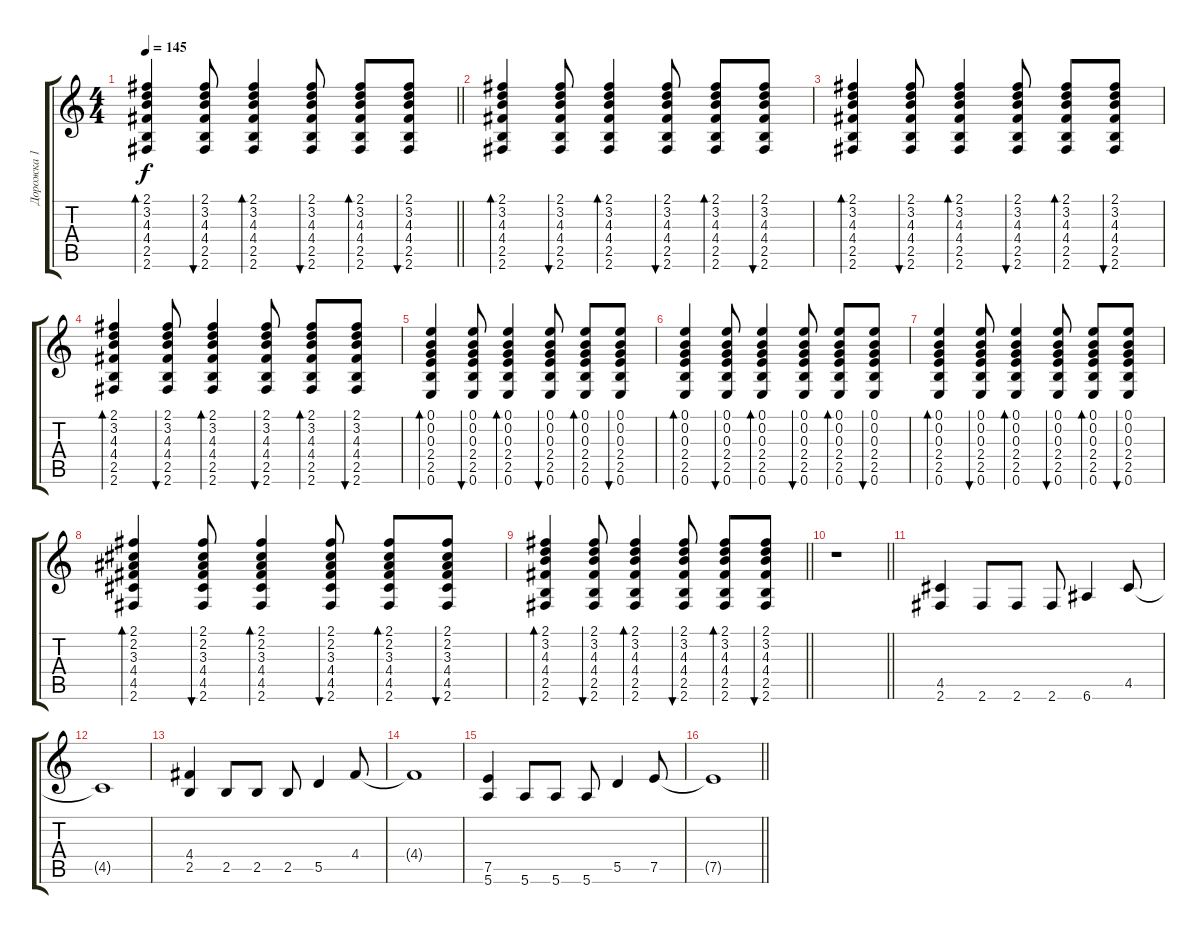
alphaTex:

\track ("Дорожка 1" "Дорожка 1") {instrument acousticguitarsteel}
\staff {score tabs}
\tuning (E4 B3 G3 D3 A2 E2) {hide}
\ts (4 4)
\tempo 145
\clef g2
\barLineRight lightlight
\ks c
(2.1 3.2 4.3 4.4 2.5 2.6).4{bd 60 dy f} (2.1 3.2 4.3 4.4 2.5 2.6).8{bu 60} (2.1 3.2 4.3 4.4 2.5 2.6).4{bd 60} (2.1 3.2 4.3 4.4 2.5 2.6).8{bu 60} (2.1 3.2 4.3 4.4 2.5 2.6).8{bd 60} (2.1 3.2 4.3 4.4 2.5 2.6).8{bu 60} |
(2.1 3.2 4.3 4.4 2.5 2.6).4{bd 60} (2.1 3.2 4.3 4.4 2.5 2.6).8{bu 60} (2.1 3.2 4.3 4.4 2.5 2.6).4{bd 60} (2.1 3.2 4.3 4.4 2.5 2.6).8{bu 60} (2.1 3.2 4.3 4.4 2.5 2.6).8{bd 60} (2.1 3.2 4.3 4.4 2.5 2.6).8{bu 60} |
(2.1 3.2 4.3 4.4 2.5 2.6).4{bd 60} (2.1 3.2 4.3 4.4 2.5 2.6).8{bu 60} (2.1 3.2 4.3 4.4 2.5 2.6).4{bd 60} (2.1 3.2 4.3 4.4 2.5 2.6).8{bu 60} (2.1 3.2 4.3 4.4 2.5 2.6).8{bd 60} (2.1 3.2 4.3 4.4 2.5 2.6).8{bu 60} |
(2.1 3.2 4.3 4.4 2.5 2.6).4{bd 60} (2.1 3.2 4.3 4.4 2.5 2.6).8{bu 60} (2.1 3.2 4.3 4.4 2.5 2.6).4{bd 60} (2.1 3.2 4.3 4.4 2.5 2.6).8{bu 60} (2.1 3.2 4.3 4.4 2.5 2.6).8{bd 60} (2.1 3.2 4.3 4.4 2.5 2.6).8{bu 60} |
(0.1 0.2 0.3 2.4 2.5 0.6).4{bd 60} (0.1 0.2 0.3 2.4 2.5 0.6).8{bu 60} (0.1 0.2 0.3 2.4 2.5 0.6).4{bd 60} (0.1 0.2 0.3 2.4 2.5 0.6).8{bu 60} (0.1 0.2 0.3 2.4 2.5 0.6).8{bd 60} (0.1 0.2 0.3 2.4 2.5 0.6).8{bu 60} |
(0.1 0.2 0.3 2.4 2.5 0.6).4{bd 60} (0.1 0.2 0.3 2.4 2.5 0.6).8{bu 60} (0.1 0.2 0.3 2.4 2.5 0.6).4{bd 60} (0.1 0.2 0.3 2.4 2.5 0.6).8{bu 60} (0.1 0.2 0.3 2.4 2.5 0.6).8{bd 60} (0.1 0.2 0.3 2.4 2.5 0.6).8{bu 60} |
(0.1 0.2 0.3 2.4 2.5 0.6).4{bd 60} (0.1 0.2 0.3 2.4 2.5 0.6).8{bu 60} (0.1 0.2 0.3 2.4 2.5 0.6).4{bd 60} (0.1 0.2 0.3 2.4 2.5 0.6).8{bu 60} (0.1 0.2 0.3 2.4 2.5 0.6).8{bd 60} (0.1 0.2 0.3 2.4 2.5 0.6).8{bu 60} |
(2.1 2.2 3.3 4.4 4.5 2.6).4{bd 60} (2.1 2.2 3.3 4.4 4.5 2.6).8{bu 60} (2.1 2.2 3.3 4.4 4.5 2.6).4{bd 60} (2.1 2.2 3.3 4.4 4.5 2.6).8{bu 60} (2.1 2.2 3.3 4.4 4.5 2.6).8{bd 60} (2.1 2.2 3.3 4.4 4.5 2.6).8{bu 60} |
\barLineRight lightlight
(2.1 3.2 4.3 4.4 2.5 2.6).4{bd 60} (2.1 3.2 4.3 4.4 2.5 2.6).8{bu 60} (2.1 3.2 4.3 4.4 2.5 2.6).4{bd 60} (2.1 3.2 4.3 4.4 2.5 2.6).8{bu 60} (2.1 3.2 4.3 4.4 2.5 2.6).8{bd 60} (2.1 3.2 4.3 4.4 2.5 2.6).8{bu 60} |
\barLineRight lightlight
r.1 |
(4.5 2.6).4{volume 16 instrument overdrivenguitar} 2.6.8 2.6.8 2.6.8 6.6.4 4.5.8 |
4.5{t}.1 |
(4.4 2.5).4 2.5.8 2.5.8 2.5.8 5.5.4 4.4.8 |
4.4{t}.1 |
(7.5 5.6).4 5.6.8 5.6.8 5.6.8 5.5.4 7.5.8 |
\barLineRight lightlight
7.5{t}.1
